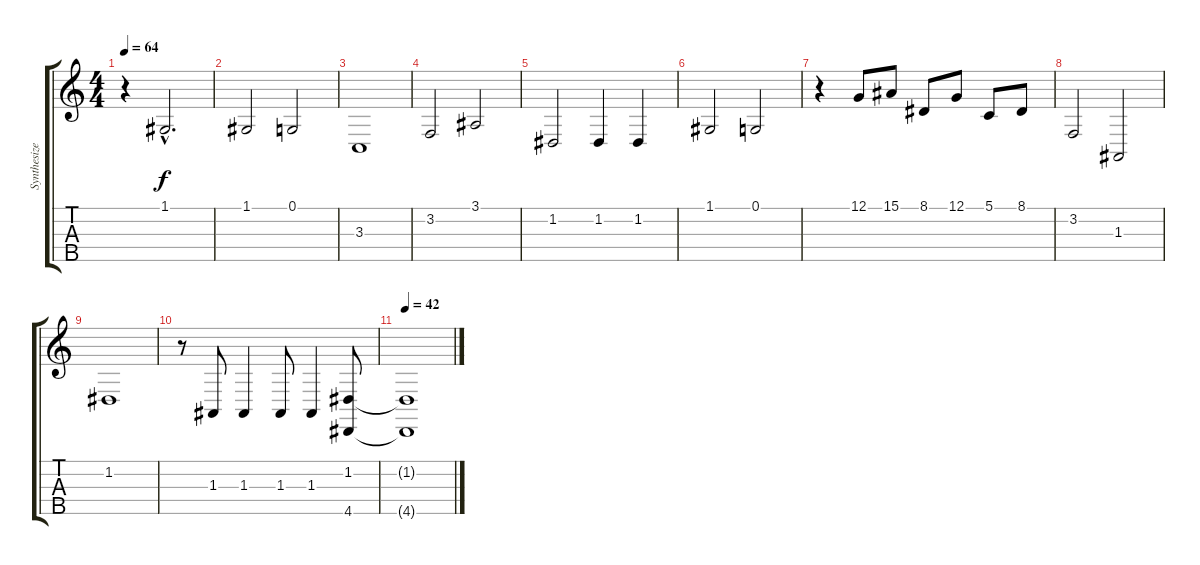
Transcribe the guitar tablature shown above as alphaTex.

\track ("Synthesizer (Low)" "Synthesize") {instrument stringensemble1}
\staff {score tabs}
\tuning (G3 D3 A2 E2 B1) {hide}
\ts (4 4)
\tempo 64
\clef g2
\ks c
r.4{dy f} 1.1{hac}.2{d} |
1.1.2 0.1.2 |
3.3.1 |
3.2.2 3.1.2 |
1.2.2 1.2.4 1.2.4 |
1.1.2 0.1.2 |
r.4 12.1.8 15.1.8 8.1.8 12.1.8 5.1.8 8.1.8 |
3.2.2 1.3.2 |
1.2.1 |
r.8 1.3.8 1.3.4 1.3.8 1.3.4 (1.2 4.5).8 |
\tempo 42
(1.2{t} 4.5{t}).1
